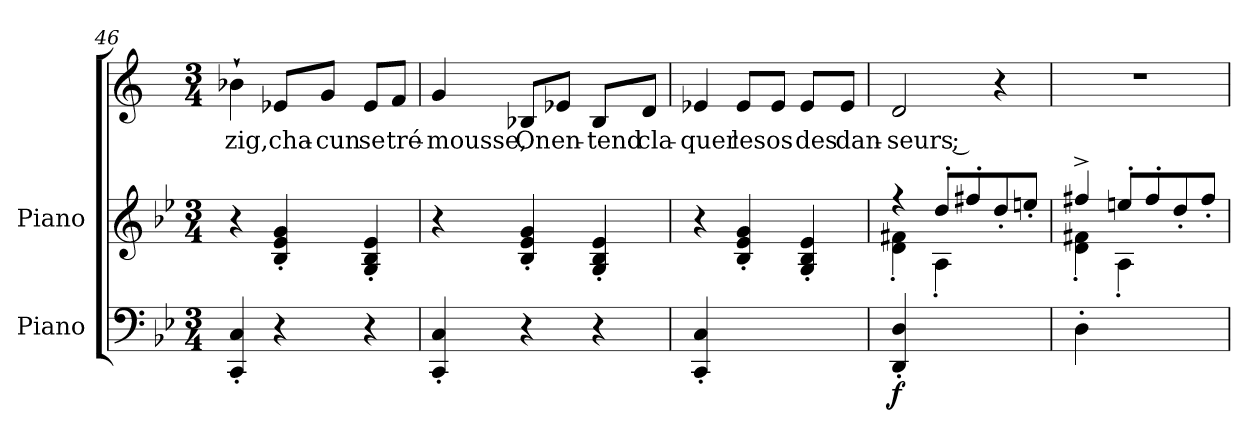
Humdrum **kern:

**kern	**dynam	**kern	**kern	**text
*part3	*part3	*part2	*part1	*part1
*staff3	*staff3	*staff2	*staff1	*staff1
*I"Piano	*	*I"Piano	*	*
!!LO:PB:g=z
*clefF4	*	*clefG2	*clefG2	*
*k[b-e-]	*	*k[b-e-]	*k[]	*
*B-:	*	*B-:	*C:	*
*M3/4	*	*M3/4	*M3/4	*
=46	=46	=46	=46	=46
4CC'/ 4C'/	.	4r	4b-`\	zig,
4r	.	4B-'/ 4e-'/ 4g'/	8e-/L	cha-
.	.	.	8g/J	-cun
4r	.	4G'/ 4B-'/ 4e-'/	8e-/L	se
.	.	.	8f/J	tré-
=47	=47	=47	=47	=47
4CC'/ 4C'/	.	4r	4g/	-mousse,
4r	.	4B-'/ 4e-'/ 4g'/	8B-/L	On
.	.	.	8e-/J	en-
4r	.	4G'/ 4B-'/ 4e-'/	8B-/L	-tend
.	.	.	8d/J	cla-
=48	=48	=48	=48	=48
4CC'/ 4C'/	.	4r	4e-/	-quer
2ryy	.	4B-'/ 4e-'/ 4g'/	8e-/L	les
.	.	.	8e-/J	os
.	.	4G'/ 4B-'/ 4e-'/	8e-/L	des
.	.	.	8e-/J	dan-
=49	=49	=49	=49	=49
*	*	*^	*	*
4DD'/ 4D'/	f	4r	4d'\ 4f#X'\	2d/	-seurs ;
2ryy	.	8dd'/L	4A'\	.	.
.	.	8ff#X'/	.	.	.
.	.	8dd'/	4ryy	4r	.
.	.	8een'/J	.	.	.
=50	=50	=50	=50	=50	=50
4D'\	.	4ff#X^/	4d'\ 4f#X'\	2.r	.
2ryy	.	8een'/L	4A'\	.	.
.	.	8ff#'/	.	.	.
.	.	8dd'/	4ryy	.	.
.	.	8ff#'/J	.	.	.
*	*	*v	*v	*	*
=	=	=	=	=
*-	*-	*-	*-	*-
